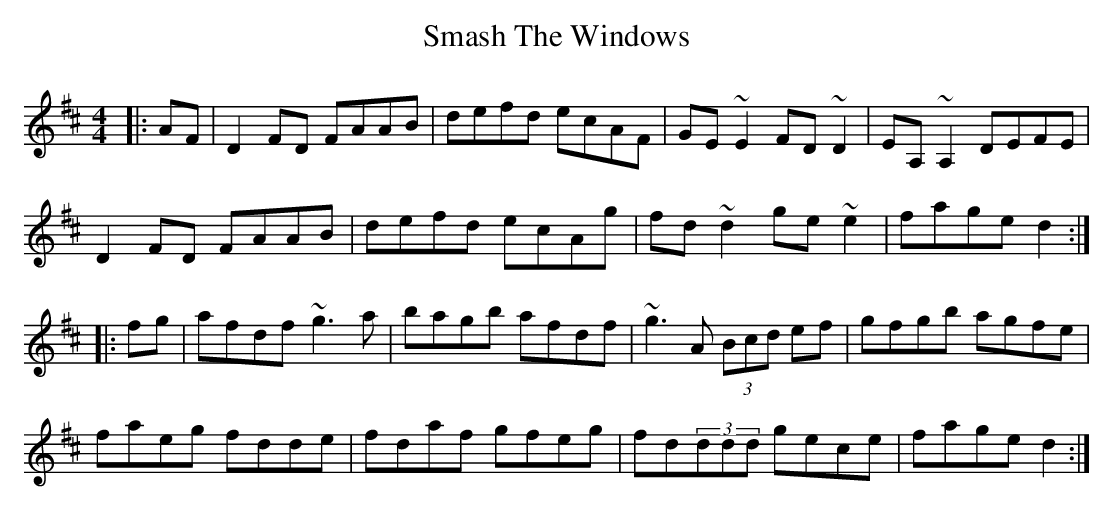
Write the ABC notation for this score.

X:1
T: Smash The Windows
M: 4/4
L: 1/8
K: Dmaj
|:AF|D2 FD FAAB|defd ecAF|GE ~E2 FD ~D2|EA,~A,2 DEFE|
D2 FD FAAB|defd ecAg|fd ~d2 ge ~e2|fage d2:|
|:fg|afdf ~g3a|bagb afdf|~g3A (3Bcd ef|gfgb agfe|
faeg fdde|fdaf gfeg|fd(3ddd gece|fage d2:|
